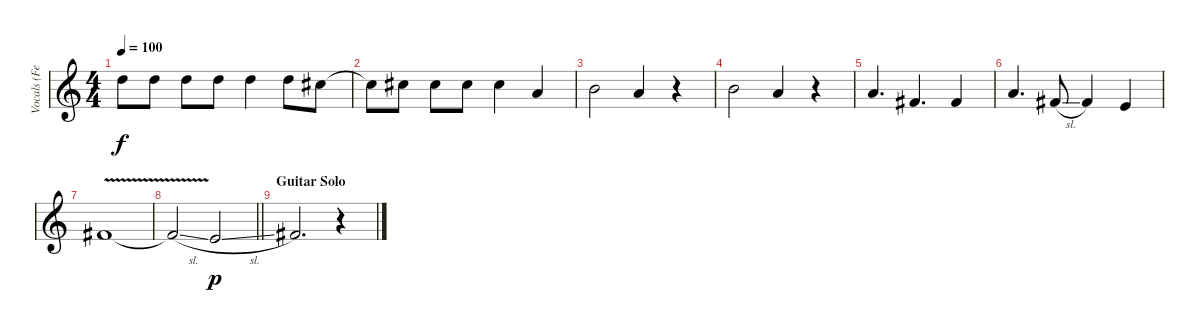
\track ("Vocals (Fergie)" "Vocals (Fe") {instrument lead2sawtooth}
\staff {score}
\tuning (E4 B3 G3 D3 A2 E2) {hide}
\ts (4 4)
\tempo 100
\clef g2
\ks c
10.1.8{dy f} 10.1.8 10.1.8 10.1.8 10.1.4 10.1.8 9.1.8 |
9.1{t}.8 9.1.8 9.1.8 9.1.8 9.1.4 5.1.4 |
7.1.2 5.1.4 r.4 |
7.1.2 5.1.4 r.4 |
5.1.4{d} 2.1.4{d} 2.1.4 |
5.1.4{d} 2.1{sl}.8 2.1.4 5.2.4 |
2.1{v}.1 |
\barLineRight lightlight
2.1{sl t}.2 0.1{sl}.2{dy p} |
\section ("" "Guitar Solo")
2.1.2{d} r.4
